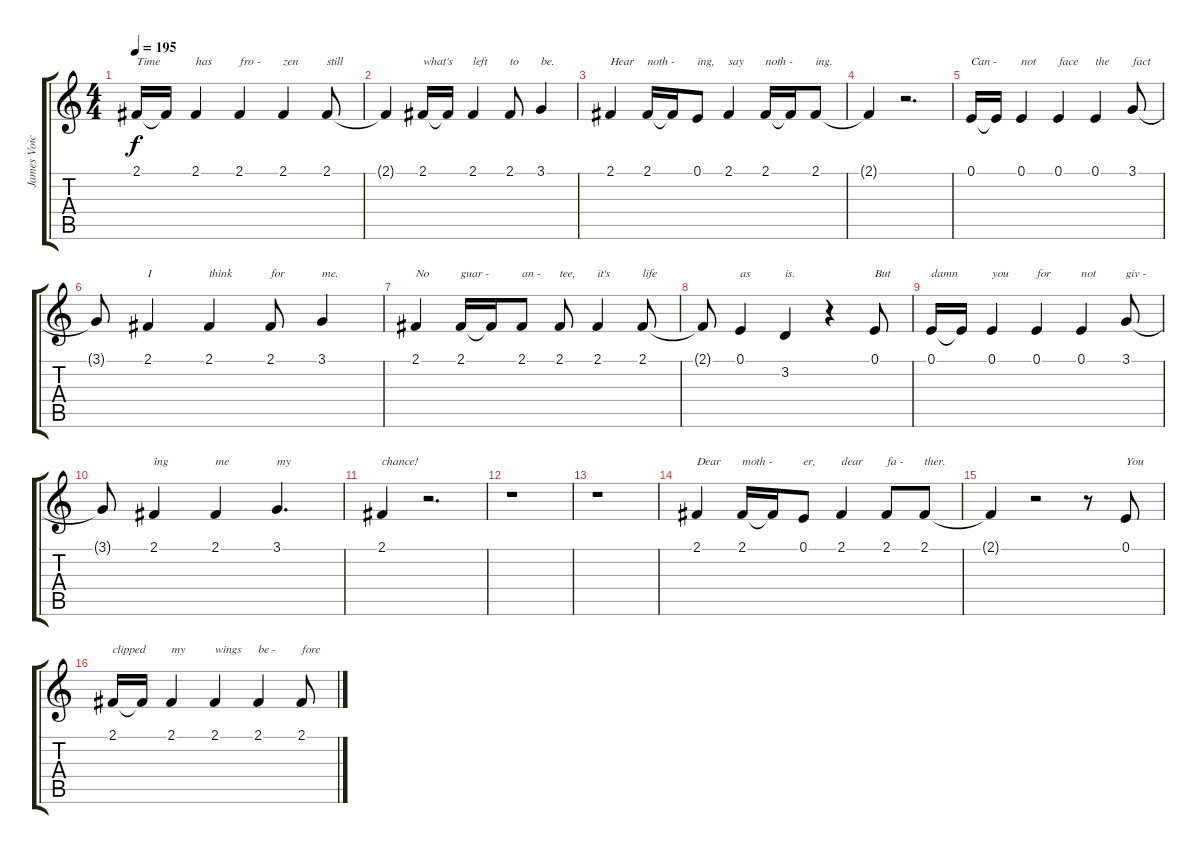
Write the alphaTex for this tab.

\track ("James Voice" "James Voic") {instrument lead8bassandlead}
\staff {score tabs}
\tuning (E4 B3 G3 D3 A2 E2) {hide}
\ts (4 4)
\tempo 195
\clef g2
\ks c
2.1.16{txt "Time" dy f} 2.1{t}.16 2.1.4{txt "has"} 2.1.4{txt "fro -"} 2.1.4{txt "zen"} 2.1.8{txt "still"} |
2.1{t}.4 2.1.16{txt "what's"} 2.1{t}.16 2.1.4{txt "left"} 2.1.8{txt "to"} 3.1.4{txt "be."} |
2.1.4{txt "Hear"} 2.1.16{txt "noth -"} 2.1{t}.16 0.1.8{txt "ing,"} 2.1.4{txt "say"} 2.1.16{txt "noth -"} 2.1{t}.16 2.1.8{txt "ing."} |
2.1{t}.4 r.2{d} |
0.1.16{txt "Can -"} 0.1{t}.16 0.1.4{txt "not"} 0.1.4{txt "face"} 0.1.4{txt "the"} 3.1.8{txt "fact"} |
3.1{t}.8 2.1.4{txt "I"} 2.1.4{txt "think"} 2.1.8{txt "for"} 3.1.4{txt "me."} |
2.1.4{txt "No"} 2.1.16{txt "guar -"} 2.1{t}.16 2.1.8{txt "an -"} 2.1.8{txt "tee,"} 2.1.4{txt "it's"} 2.1.8{txt "life"} |
2.1{t}.8 0.1.4{txt "as"} 3.2.4{txt "is."} r.4 0.1.8{txt "But"} |
0.1.16{txt "damn"} 0.1{t}.16 0.1.4{txt "you"} 0.1.4{txt "for"} 0.1.4{txt "not"} 3.1.8{txt "giv -"} |
3.1{t}.8 2.1.4{txt "ing"} 2.1.4{txt "me"} 3.1.4{d txt "my"} |
2.1.4{txt "chance!"} r.2{d} |
r.1 |
r.1 |
2.1.4{txt "Dear"} 2.1.16{txt "moth -"} 2.1{t}.16 0.1.8{txt "er,"} 2.1.4{txt "dear"} 2.1.8{txt "fa -"} 2.1.8{txt "ther."} |
2.1{t}.4 r.2 r.8 0.1.8{txt "You"} |
2.1.16{txt "clipped"} 2.1{t}.16 2.1.4{txt "my"} 2.1.4{txt "wings"} 2.1.4{txt "be -"} 2.1.8{txt "fore"}
